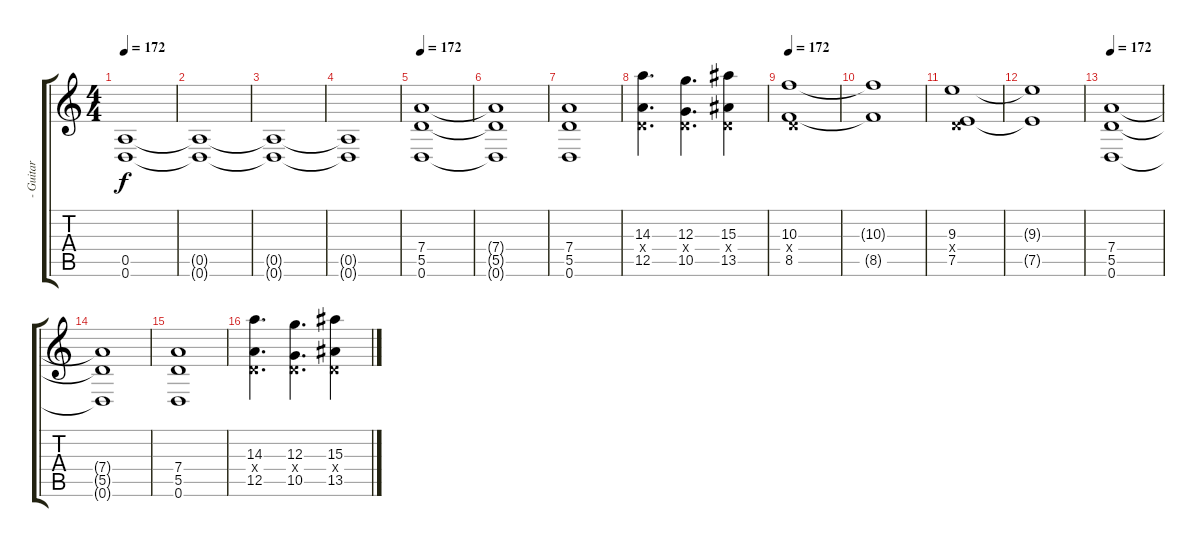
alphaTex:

\track (" - Guitar 1" " - Guitar ") {instrument distortionguitar}
\staff {score tabs}
\tuning (E4 B3 G3 D3 A2 D2) {hide}
\ts (4 4)
\tempo 172
\clef g2
\ks c
(0.5 0.6).1{dy f} |
(0.5{t} 0.6{t}).1 |
(0.5{t} 0.6{t}).1 |
(0.5{t} 0.6{t}).1 |
\tempo 172
(7.4 5.5 0.6).1 |
(7.4{t} 5.5{t} 0.6{t}).1 |
(7.4 5.5 0.6).1 |
(14.3 0.4{x} 12.5).4{d} (12.3 0.4{x} 10.5).4{d} (15.3 0.4{x} 13.5).4 |
\tempo 172
(10.3 0.4{x} 8.5).1 |
(10.3{t} 8.5{t}).1 |
(9.3 0.4{x} 7.5).1 |
(9.3{t} 7.5{t}).1 |
\tempo 172
(7.4 5.5 0.6).1 |
(7.4{t} 5.5{t} 0.6{t}).1 |
(7.4 5.5 0.6).1 |
(14.3 0.4{x} 12.5).4{d} (12.3 0.4{x} 10.5).4{d} (15.3 0.4{x} 13.5).4
